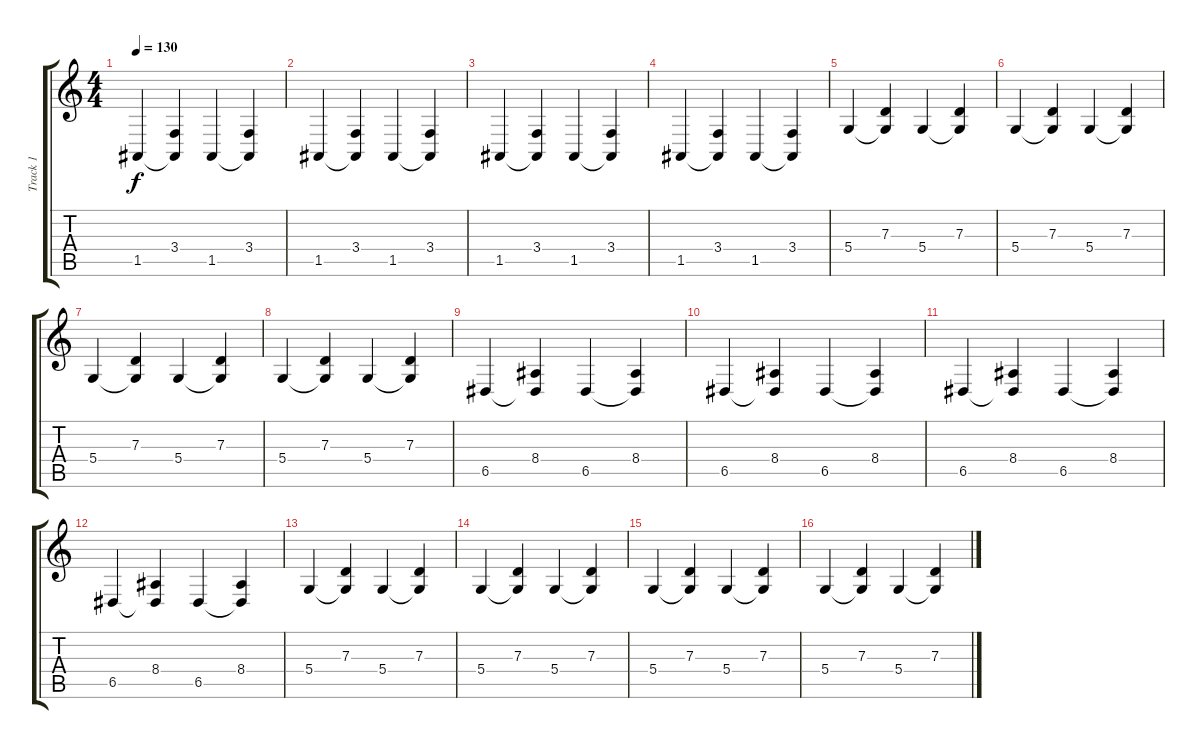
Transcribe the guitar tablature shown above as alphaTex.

\track ("Track 1" "Track 1") {instrument acousticgrandpiano}
\staff {score tabs}
\tuning (E4 B3 G3 D3 A2 E2) {hide}
\ts (4 4)
\tempo 130
\clef g2
\ks c
1.5.4{dy f} (3.4 1.5{t}).4 1.5.4 (3.4 1.5{t}).4 |
1.5.4 (3.4 1.5{t}).4 1.5.4 (3.4 1.5{t}).4 |
1.5.4 (3.4 1.5{t}).4 1.5.4 (3.4 1.5{t}).4 |
1.5.4 (3.4 1.5{t}).4 1.5.4 (3.4 1.5{t}).4 |
5.4.4 (7.3 5.4{t}).4 5.4.4 (7.3 5.4{t}).4 |
5.4.4 (7.3 5.4{t}).4 5.4.4 (7.3 5.4{t}).4 |
5.4.4 (7.3 5.4{t}).4 5.4.4 (7.3 5.4{t}).4 |
5.4.4 (7.3 5.4{t}).4 5.4.4 (7.3 5.4{t}).4 |
6.5.4 (8.4 6.5{t}).4 6.5.4 (8.4 6.5{t}).4 |
6.5.4 (8.4 6.5{t}).4 6.5.4 (8.4 6.5{t}).4 |
6.5.4 (8.4 6.5{t}).4 6.5.4 (8.4 6.5{t}).4 |
6.5.4 (8.4 6.5{t}).4 6.5.4 (8.4 6.5{t}).4 |
5.4.4 (7.3 5.4{t}).4 5.4.4 (7.3 5.4{t}).4 |
5.4.4 (7.3 5.4{t}).4 5.4.4 (7.3 5.4{t}).4 |
5.4.4 (7.3 5.4{t}).4 5.4.4 (7.3 5.4{t}).4 |
5.4.4 (7.3 5.4{t}).4 5.4.4 (7.3 5.4{t}).4
